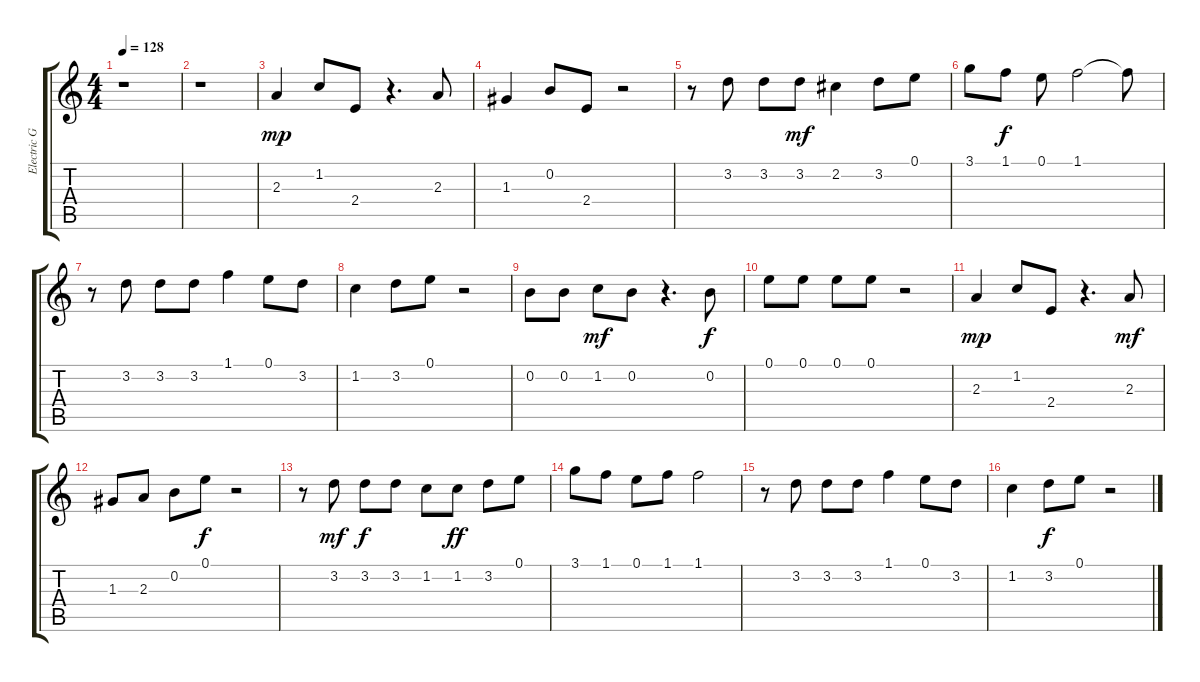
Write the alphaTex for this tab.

\track ("Electric Guitar (jaz" "Electric G") {instrument overdrivenguitar}
\staff {score tabs}
\tuning (E4 B3 G3 D3 A2 E2) {hide}
\ts (4 4)
\tempo 128
\clef g2
\ks c
r.1{dy mp instrument overdrivenguitar} |
r.1 |
2.3.4 1.2.8 2.4.8 r.4{d} 2.3.8 |
1.3.4 0.2.8 2.4.8 r.2 |
r.8 3.2.8 3.2.8 3.2.8{dy mf} 2.2.4 3.2.8 0.1.8 |
3.1.8 1.1.8{dy f} 0.1.8 1.1.2 1.1{t}.8 |
r.8 3.2.8 3.2.8 3.2.8 1.1.4 0.1.8 3.2.8 |
1.2.4 3.2.8 0.1.8 r.2 |
0.2.8 0.2.8 1.2.8{dy mf} 0.2.8 r.4{d} 0.2.8{dy f} |
0.1.8 0.1.8 0.1.8 0.1.8 r.2 |
2.3.4{dy mp} 1.2.8 2.4.8 r.4{d} 2.3.8{dy mf} |
1.3.8 2.3.8 0.2.8 0.1.8{dy f} r.2 |
r.8 3.2.8{dy mf} 3.2.8{dy f} 3.2.8 1.2.8 1.2.8{dy ff} 3.2.8 0.1.8 |
3.1.8 1.1.8 0.1.8 1.1.8 1.1.2 |
r.8 3.2.8 3.2.8 3.2.8 1.1.4 0.1.8 3.2.8 |
1.2.4 3.2.8{dy f} 0.1.8 r.2
